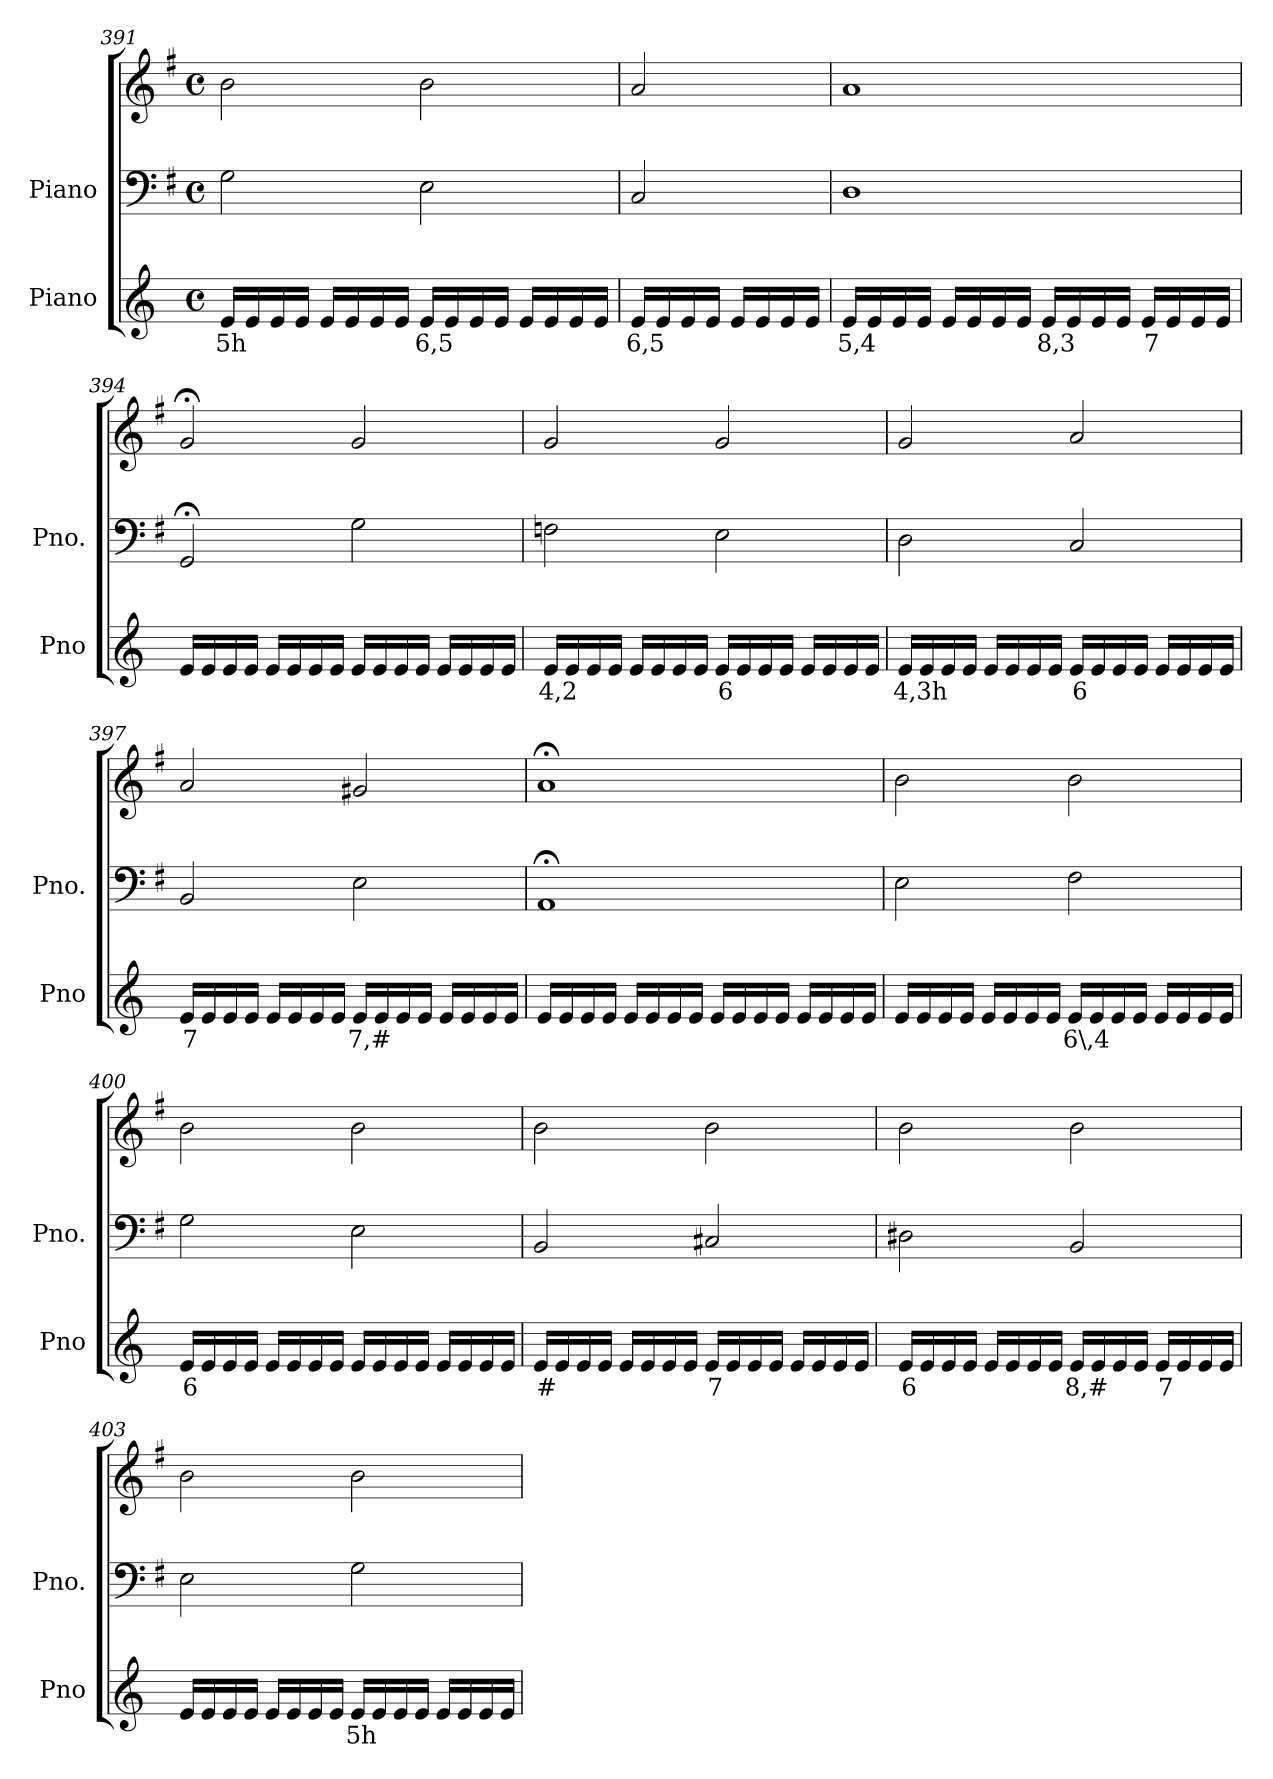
**kern	**text	**kern	**kern
*part2	*part2	*part1	*part1
*staff3	*staff3	*staff2	*staff1
*I"Piano	*	*I"Piano	*
*I'Pno	*	*I'Pno.	*
*clefG2	*	*clefF4	*clefG2
*k[]	*	*k[f#]	*k[f#]
*M4/4	*	*M4/4	*M4/4
*met(c)	*	*met(c)	*met(c)
=391	=391	=391	=391
!	!LO:LY:b	!	!
16e/LL	5h	2G\	2b\
16e/	.	.	.
16e/	.	.	.
16e/JJ	.	.	.
16e/LL	.	.	.
16e/	.	.	.
16e/	.	.	.
16e/JJ	.	.	.
!	!LO:LY:b	!	!
16e/LL	6,5	2E\	2b\
16e/	.	.	.
16e/	.	.	.
16e/JJ	.	.	.
16e/LL	.	.	.
16e/	.	.	.
16e/	.	.	.
16e/JJ	.	.	.
=392	=392	=392	=392
!	!LO:LY:b	!	!
16e/LL	6,5	2C/	2a/
16e/	.	.	.
16e/	.	.	.
16e/JJ	.	.	.
16e/LL	.	.	.
16e/	.	.	.
16e/	.	.	.
16e/JJ	.	.	.
=393	=393	=393	=393
!	!LO:LY:b	!	!
16e/LL	5,4	1D	1a
16e/	.	.	.
16e/	.	.	.
16e/JJ	.	.	.
16e/LL	.	.	.
16e/	.	.	.
16e/	.	.	.
16e/JJ	.	.	.
!	!LO:LY:b	!	!
16e/LL	8,3	.	.
16e/	.	.	.
16e/	.	.	.
16e/JJ	.	.	.
!	!LO:LY:b	!	!
16e/LL	7	.	.
16e/	.	.	.
16e/	.	.	.
16e/JJ	.	.	.
=394	=394	=394	=394
16e/LL	.	2GG;</	2g;</
16e/	.	.	.
16e/	.	.	.
16e/JJ	.	.	.
16e/LL	.	.	.
16e/	.	.	.
16e/	.	.	.
16e/JJ	.	.	.
16e/LL	.	2G\	2g/
16e/	.	.	.
16e/	.	.	.
16e/JJ	.	.	.
16e/LL	.	.	.
16e/	.	.	.
16e/	.	.	.
16e/JJ	.	.	.
=395	=395	=395	=395
!	!LO:LY:b	!	!
16e/LL	4,2	2Fn\	2g/
16e/	.	.	.
16e/	.	.	.
16e/JJ	.	.	.
16e/LL	.	.	.
16e/	.	.	.
16e/	.	.	.
16e/JJ	.	.	.
!	!LO:LY:b	!	!
16e/LL	6	2E\	2g/
16e/	.	.	.
16e/	.	.	.
16e/JJ	.	.	.
16e/LL	.	.	.
16e/	.	.	.
16e/	.	.	.
16e/JJ	.	.	.
=396	=396	=396	=396
!	!LO:LY:b	!	!
16e/LL	4,3h	2D\	2g/
16e/	.	.	.
16e/	.	.	.
16e/JJ	.	.	.
16e/LL	.	.	.
16e/	.	.	.
16e/	.	.	.
16e/JJ	.	.	.
!	!LO:LY:b	!	!
16e/LL	6	2C/	2a/
16e/	.	.	.
16e/	.	.	.
16e/JJ	.	.	.
16e/LL	.	.	.
16e/	.	.	.
16e/	.	.	.
16e/JJ	.	.	.
=397	=397	=397	=397
!	!LO:LY:b	!	!
16e/LL	7	2BB/	2a/
16e/	.	.	.
16e/	.	.	.
16e/JJ	.	.	.
16e/LL	.	.	.
16e/	.	.	.
16e/	.	.	.
16e/JJ	.	.	.
!	!LO:LY:b	!	!
16e/LL	7,#	2E\	2g#X/
16e/	.	.	.
16e/	.	.	.
16e/JJ	.	.	.
16e/LL	.	.	.
16e/	.	.	.
16e/	.	.	.
16e/JJ	.	.	.
=398	=398	=398	=398
16e/LL	.	1AA;<	1a;<
16e/	.	.	.
16e/	.	.	.
16e/JJ	.	.	.
16e/LL	.	.	.
16e/	.	.	.
16e/	.	.	.
16e/JJ	.	.	.
16e/LL	.	.	.
16e/	.	.	.
16e/	.	.	.
16e/JJ	.	.	.
16e/LL	.	.	.
16e/	.	.	.
16e/	.	.	.
16e/JJ	.	.	.
=399	=399	=399	=399
16e/LL	.	2E\	2b\
16e/	.	.	.
16e/	.	.	.
16e/JJ	.	.	.
16e/LL	.	.	.
16e/	.	.	.
16e/	.	.	.
16e/JJ	.	.	.
!	!LO:LY:b	!	!
16e/LL	6\,4	2F#\	2b\
16e/	.	.	.
16e/	.	.	.
16e/JJ	.	.	.
16e/LL	.	.	.
16e/	.	.	.
16e/	.	.	.
16e/JJ	.	.	.
=400	=400	=400	=400
!	!LO:LY:b	!	!
16e/LL	6	2G\	2b\
16e/	.	.	.
16e/	.	.	.
16e/JJ	.	.	.
16e/LL	.	.	.
16e/	.	.	.
16e/	.	.	.
16e/JJ	.	.	.
16e/LL	.	2E\	2b\
16e/	.	.	.
16e/	.	.	.
16e/JJ	.	.	.
16e/LL	.	.	.
16e/	.	.	.
16e/	.	.	.
16e/JJ	.	.	.
=401	=401	=401	=401
!	!LO:LY:b	!	!
16e/LL	#	2BB/	2b\
16e/	.	.	.
16e/	.	.	.
16e/JJ	.	.	.
16e/LL	.	.	.
16e/	.	.	.
16e/	.	.	.
16e/JJ	.	.	.
!	!LO:LY:b	!	!
16e/LL	7	2C#X/	2b\
16e/	.	.	.
16e/	.	.	.
16e/JJ	.	.	.
16e/LL	.	.	.
16e/	.	.	.
16e/	.	.	.
16e/JJ	.	.	.
=402	=402	=402	=402
!	!LO:LY:b	!	!
16e/LL	6	2D#X\	2b\
16e/	.	.	.
16e/	.	.	.
16e/JJ	.	.	.
16e/LL	.	.	.
16e/	.	.	.
16e/	.	.	.
16e/JJ	.	.	.
!	!LO:LY:b	!	!
16e/LL	8,#	2BB/	2b\
16e/	.	.	.
16e/	.	.	.
16e/JJ	.	.	.
!	!LO:LY:b	!	!
16e/LL	7	.	.
16e/	.	.	.
16e/	.	.	.
16e/JJ	.	.	.
=403	=403	=403	=403
16e/LL	.	2E\	2b\
16e/	.	.	.
16e/	.	.	.
16e/JJ	.	.	.
16e/LL	.	.	.
16e/	.	.	.
16e/	.	.	.
16e/JJ	.	.	.
!	!LO:LY:b	!	!
16e/LL	5h	2G\	2b\
16e/	.	.	.
16e/	.	.	.
16e/JJ	.	.	.
16e/LL	.	.	.
16e/	.	.	.
16e/	.	.	.
16e/JJ	.	.	.
=	=	=	=
*-	*-	*-	*-
